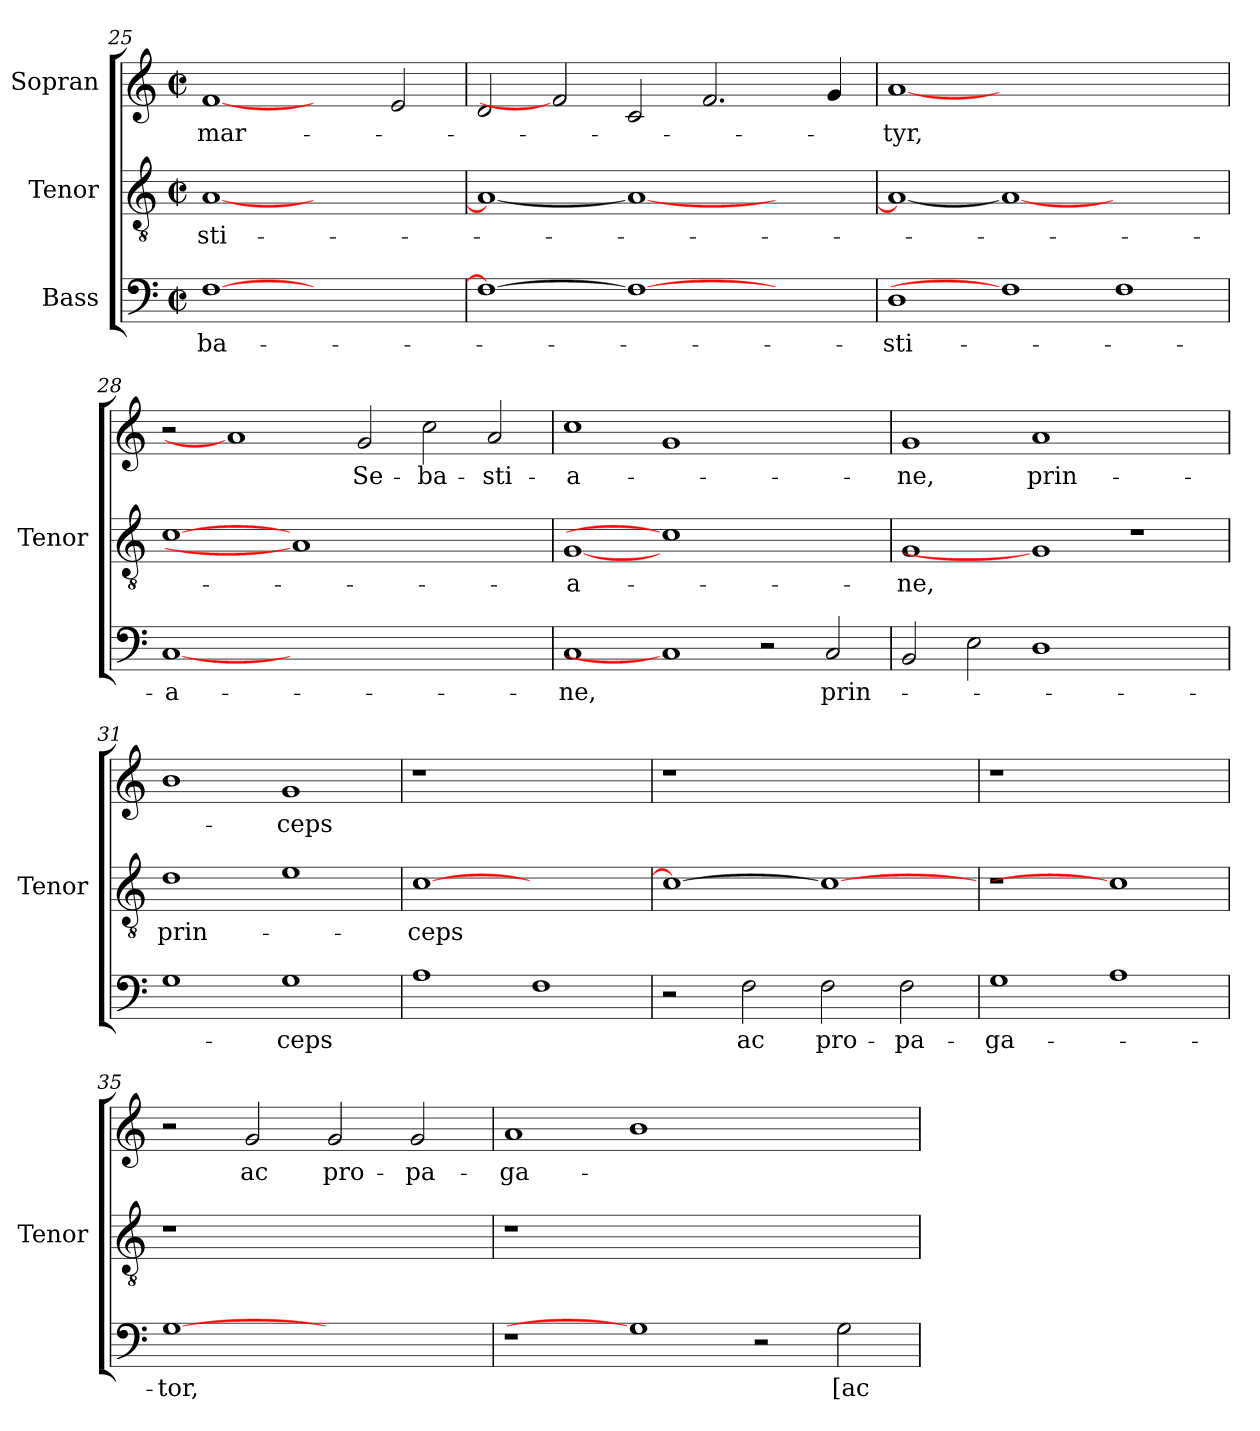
**kern	**text	**kern	**text	**kern	**text
*part3	*part3	*part2	*part2	*part1	*part1
*staff3	*staff3	*staff2	*staff2	*staff1	*staff1
*I"Bass	*	*I"Tenor	*	*I"Sopran	*
*	*	*I'Tenor	*	*	*
*clefF4	*	*clefGv2	*	*clefG2	*
*	*	*ITrd7c12	*	*	*
*k[]	*	*k[]	*	*k[]	*
*M2/2	*	*M2/2	*	*M2/2	*
*met(c|)	*	*met(c|)	*	*met(c|)	*
=25	=25	=25	=25	=25	=25
!	!LO:LY:b:color=#000000	!	!	!	!
!	!	!	!LO:LY:b:color=#000000	!	!
!	!	!	!	!	!LO:LY:b:color=#000000
[>1Fi	-ba-	[<1AAi	-sti-	[1fi	mar-
1ryy	.	1ryy	.	2ryy	.
.	.	.	.	2ei/	.
=26	=26	=26	=26	=26	=26
1Fi_>	.	1AAi_<	.	2di/	.
.	.	.	.	2fi]	.
1Fi_	.	1AAi_	.	2ci/	.
.	.	.	.	2.fi/	.
2ryy	.	2ryy	.	.	.
.	.	.	.	4gi/	.
=27	=27	=27	=27	=27	=27
!	!LO:LY:b:color=#000000	!	!	!	!
!	!	!	!	!	!LO:LY:b:color=#000000
1Di	-sti-	1AAi_<	.	[1ai	-tyr,
1Fi]	.	1AAi_	.	0ryy	.
1Fi	.	1ryy	.	.	.
!!LO:LB:g=z
=28	=28	=28	=28	=28	=28
!	!LO:LY:b:color=#000000	!	!	!	!
[1Ci	-a-	[1Ci	.	2r	.
.	.	.	.	1ai]	.
0ryy	.	1AAi]	.	.	.
!	!	!	!	!	!LO:LY:b:color=#000000
.	.	.	.	2gi/	Se-
!	!	!	!	!	!LO:LY:b:color=#000000
.	.	1ryy	.	2cci\	-ba-
!	!	!	!	!	!LO:LY:b:color=#000000
.	.	.	.	2ai/	-sti-
=29	=29	=29	=29	=29	=29
!	!LO:LY:b:color=#000000	!	!	!	!
!	!	!	!LO:LY:b:color=#000000	!	!
!	!	!	!	!	!LO:LY:b:color=#000000
1Ci	-ne,	[1GGi	-a-	1cci	-a-
1Ci]	.	1Ci]	.	1gi	.
2r	.	1ryy	.	1ryy	.
!	!LO:LY:b:color=#000000	!	!	!	!
2Ci/	prin-	.	.	.	.
=30	=30	=30	=30	=30	=30
!	!	!	!LO:LY:b:color=#000000	!	!
!	!	!	!	!	!LO:LY:b:color=#000000
2BBi/	.	1GGi	-ne,	1gi	-ne,
2Ei\	.	.	.	.	.
!	!	!	!	!	!LO:LY:b:color=#000000
1Di	.	1GGi]	.	1ai	prin-
1ryy	.	1r	.	1ryy	.
=31	=31	=31	=31	=31	=31
!	!	!	!LO:LY:b:color=#000000	!	!
1Gi	.	1Di	prin-	1bi	.
!	!LO:LY:b:color=#000000	!	!	!	!
!	!	!	!	!	!LO:LY:b:color=#000000
1Gi	-ceps	1Ei	.	1gi	-ceps
=32	=32	=32	=32	=32	=32
!	!	!	!LO:LY:b:color=#000000	!LO:N:vis=1	!
1Ai	.	[>1Ci	-ceps	1r	.
1Fi	.	1ryy	.	1ryy	.
=33	=33	=33	=33	=33	=33
!	!	!	!	!LO:N:vis=1	!
2r	.	1Ci_>	.	1r	.
!	!LO:LY:b:color=#000000	!	!	!	!
2Fi\	ac	.	.	.	.
!	!LO:LY:b:color=#000000	!	!	!	!
2Fi\	pro-	1Ci_	.	1ryy	.
!	!LO:LY:b:color=#000000	!	!	!	!
2Fi\	-pa-	.	.	.	.
=34	=34	=34	=34	=34	=34
!	!LO:LY:b:color=#000000	!LO:N:vis=1	!	!LO:N:vis=1	!
1Gi	-ga-	1r	.	1r	.
1Ai	.	1Ci]	.	1ryy	.
!!LO:LB:g=z
=35	=35	=35	=35	=35	=35
!	!LO:LY:b:color=#000000	!LO:N:vis=1	!	!	!
[1Gi	-tor,	1r	.	2r	.
!	!	!	!	!	!LO:LY:b:color=#000000
.	.	.	.	2gi/	ac
!	!	!	!	!	!LO:LY:b:color=#000000
1ryy	.	1ryy	.	2gi/	pro-
!	!	!	!	!	!LO:LY:b:color=#000000
.	.	.	.	2gi/	-pa-
=36	=36	=36	=36	=36	=36
!	!	!LO:N:vis=1	!	!	!
!	!	!	!	!	!LO:LY:b:color=#000000
1r	.	1r	.	1ai	-ga-
1Gi]	.	0ryy	.	1bi	.
2r	.	.	.	1ryy	.
!	!LO:LY:b:color=#000000	!	!	!	!
2Gi\	[ac	.	.	.	.
=	=	=	=	=	=
*-	*-	*-	*-	*-	*-
